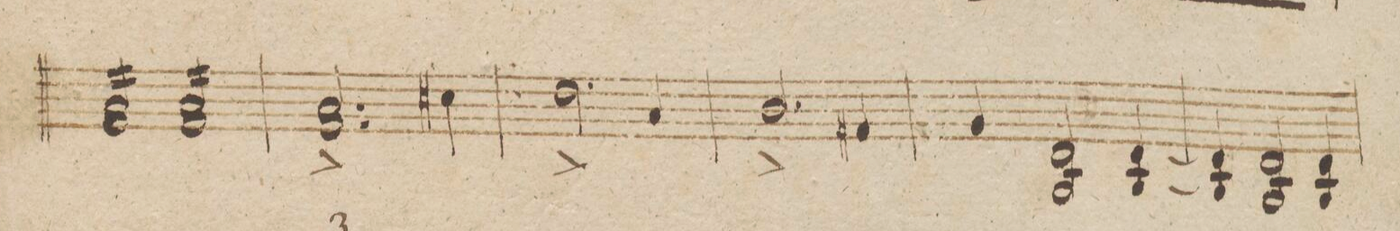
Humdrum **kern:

**kern	**dynam
*I"Violino 2do	*
*clefG2	*
*k[b-]	*
*met(c)	*
*M4/4	*
*tremolo	*
16a/ 16f/LL	.
16a/ 16f/	.
16a/ 16f/	.
16a/ 16f/	.
16a/ 16f/	.
16a/ 16f/	.
16a/ 16f/	.
16a/ 16f/JJ	.
16a/ 16f/LL	.
16a/ 16f/	.
16a/ 16f/	.
16a/ 16f/	.
16a/ 16f/	.
16a/ 16f/	.
16a/ 16f/	.
16a/ 16f/JJ	.
*Xtremolo	*
=140	=140
2.a/ 2.f^</	.
4cc#X\	.
=141	=141
2.dd^<\	.
4a/	.
=142	=142
2.b-^</	.
4f#X/	.
=143	=143
4g/	.
2d/ 2B-/	.
[<4d/ [<4B-/	.
=144	=144
4d/] 4B-/]	.
2d/ 2B-/	.
4d/ 4B-/	.
=145	=145
*-	*-
